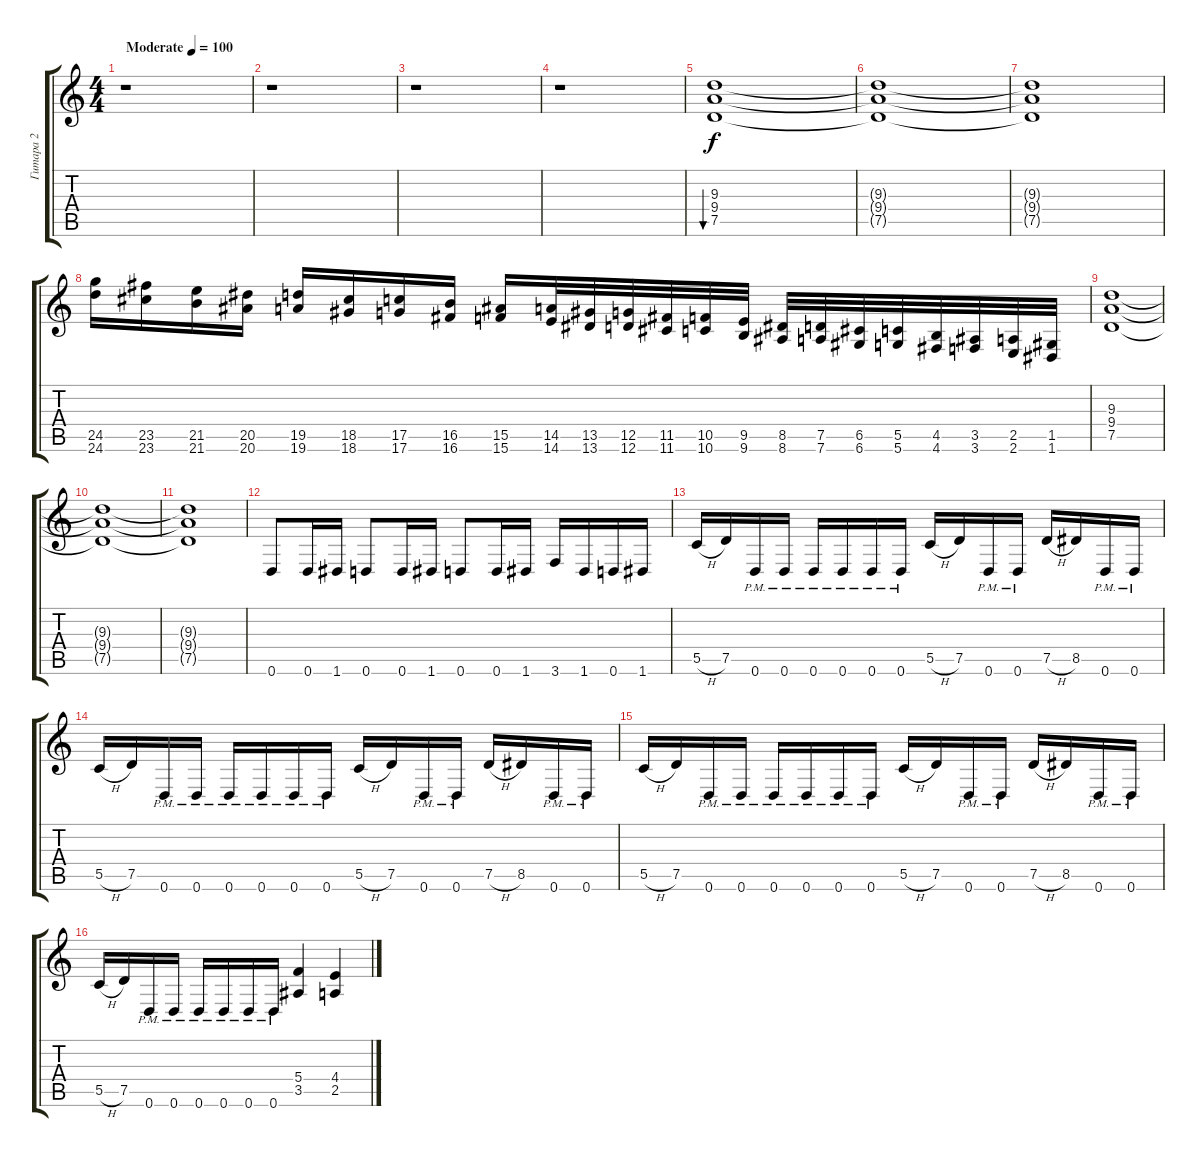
\track ("Гитара 2" "Гитара 2") {instrument overdrivenguitar}
\staff {score tabs}
\tuning (D4 A3 F3 C3 G2 D2) {hide}
\ts (4 4)
\tempo (100 "Moderate")
\clef g2
\ks c
r.1{dy f instrument overdrivenguitar} |
r.1 |
r.1 |
r.1 |
(9.3 9.4 7.5).1{bu 480} |
(9.3{t} 9.4{t} 7.5{t}).1 |
(9.3{t} 9.4{t} 7.5{t}).1 |
(24.5 24.6).16 (23.5 23.6).16 (21.5 21.6).16 (20.5 20.6).16 (19.5 19.6).16 (18.5 18.6).16 (17.5 17.6).16 (16.5 16.6).16 (15.5 15.6).16 (14.5 14.6).32 (13.5 13.6).32 (12.5 12.6).32 (11.5 11.6).32 (10.5 10.6).32 (9.5 9.6).32 (8.5 8.6).32 (7.5 7.6).32 (6.5 6.6).32 (5.5 5.6).32 (4.5 4.6).32 (3.5 3.6).32 (2.5 2.6).32 (1.5 1.6).32 |
(9.3 9.4 7.5).1 |
(9.3{t} 9.4{t} 7.5{t}).1 |
(9.3{t} 9.4{t} 7.5{t}).1 |
0.6.8 0.6.16 1.6.16 0.6.8 0.6.16 1.6.16 0.6.8 0.6.16 1.6.16 3.6.16 1.6.16 0.6.16 1.6.16 |
5.5{h}.16 7.5.16 0.6{pm}.16 0.6{pm}.16 0.6{pm}.16 0.6{pm}.16 0.6{pm}.16 0.6{pm}.16 5.5{h}.16 7.5.16 0.6{pm}.16 0.6{pm}.16 7.5{h}.16 8.5.16 0.6{pm}.16 0.6{pm}.16 |
5.5{h}.16 7.5.16 0.6{pm}.16 0.6{pm}.16 0.6{pm}.16 0.6{pm}.16 0.6{pm}.16 0.6{pm}.16 5.5{h}.16 7.5.16 0.6{pm}.16 0.6{pm}.16 7.5{h}.16 8.5.16 0.6{pm}.16 0.6{pm}.16 |
5.5{h}.16 7.5.16 0.6{pm}.16 0.6{pm}.16 0.6{pm}.16 0.6{pm}.16 0.6{pm}.16 0.6{pm}.16 5.5{h}.16 7.5.16 0.6{pm}.16 0.6{pm}.16 7.5{h}.16 8.5.16 0.6{pm}.16 0.6{pm}.16 |
5.5{h}.16 7.5.16 0.6{pm}.16 0.6{pm}.16 0.6{pm}.16 0.6{pm}.16 0.6{pm}.16 0.6{pm}.16 (5.4 3.5).4 (4.4 2.5).4
